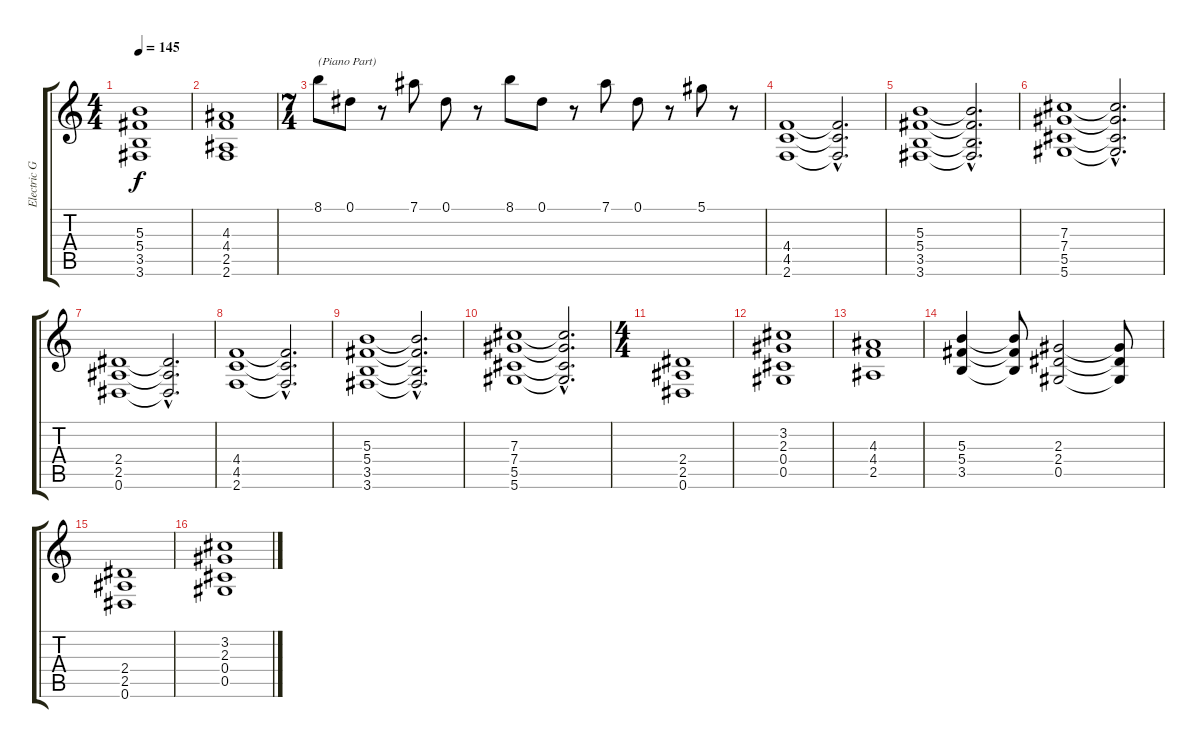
\track ("Electric Guitar" "Electric G") {instrument overdrivenguitar}
\staff {score tabs}
\tuning (Eb4 Bb3 Gb3 Db3 Ab2 Eb2) {hide}
\ts (4 4)
\tempo 145
\clef g2
\ks c
(5.3 5.4 3.5 3.6).1{dy f} |
(4.3 4.4 2.5 2.6).1 |
\ts (7 4)
8.1.8{txt "(Piano Part)" volume 14 balance 8 instrument electricgrandpiano} 0.1.8 r.8 7.1.8 0.1.8 r.8 8.1.8 0.1.8 r.8 7.1.8 0.1.8 r.8 5.1.8 r.8 |
(4.4 4.5 2.6).1{volume 12 balance 16 instrument overdrivenguitar} (4.4{hac t} 4.5{hac t} 2.6{hac t}).2{d} |
(5.3 5.4 3.5 3.6).1 (5.3{hac t} 5.4{hac t} 3.5{hac t} 3.6{hac t}).2{d} |
(7.3 7.4 5.5 5.6).1 (7.3{hac t} 7.4{hac t} 5.5{hac t} 5.6{hac t}).2{d} |
(2.4 2.5 0.6).1 (2.4{hac t} 2.5{hac t} 0.6{hac t}).2{d} |
(4.4 4.5 2.6).1 (4.4{hac t} 4.5{hac t} 2.6{hac t}).2{d} |
(5.3 5.4 3.5 3.6).1 (5.3{hac t} 5.4{hac t} 3.5{hac t} 3.6{hac t}).2{d} |
(7.3 7.4 5.5 5.6).1 (7.3{hac t} 7.4{hac t} 5.5{hac t} 5.6{hac t}).2{d} |
\ts (4 4)
(2.4 2.5 0.6).1 |
(3.2 2.3 0.4 0.5).1 |
(4.3 4.4 2.5).1 |
(5.3 5.4 3.5).4 (5.3{t} 5.4{t} 3.5{t}).8 (2.3 2.4 0.5).2 (2.3{t} 2.4{t} 0.5{t}).8 |
(2.4 2.5 0.6).1 |
(3.2 2.3 0.4 0.5).1
